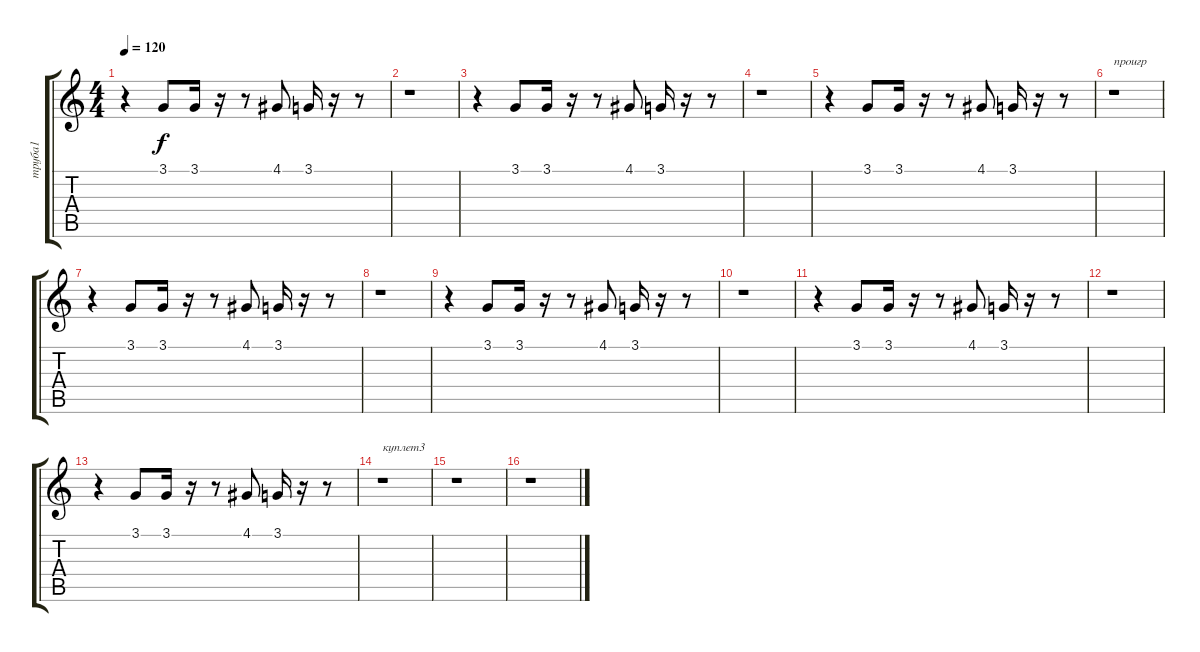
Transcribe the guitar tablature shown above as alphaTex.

\track ("труба1" "труба1") {instrument trumpet}
\staff {score tabs}
\tuning (E4 B3 G3 D3 A2 E2) {hide}
\ts (4 4)
\tempo 120
\clef g2
\ks c
r.4{dy f} 3.1.8 3.1.16 r.16 r.8 4.1.8 3.1.16 r.16 r.8 |
r.1 |
r.4 3.1.8 3.1.16 r.16 r.8 4.1.8 3.1.16 r.16 r.8 |
r.1 |
r.4 3.1.8 3.1.16 r.16 r.8 4.1.8 3.1.16 r.16 r.8 |
r.1{txt "проигр"} |
r.4 3.1.8 3.1.16 r.16 r.8 4.1.8 3.1.16 r.16 r.8 |
r.1 |
r.4 3.1.8 3.1.16 r.16 r.8 4.1.8 3.1.16 r.16 r.8 |
r.1 |
r.4 3.1.8 3.1.16 r.16 r.8 4.1.8 3.1.16 r.16 r.8 |
r.1 |
r.4 3.1.8 3.1.16 r.16 r.8 4.1.8 3.1.16 r.16 r.8 |
r.1{txt "куплет3"} |
r.1 |
r.1
